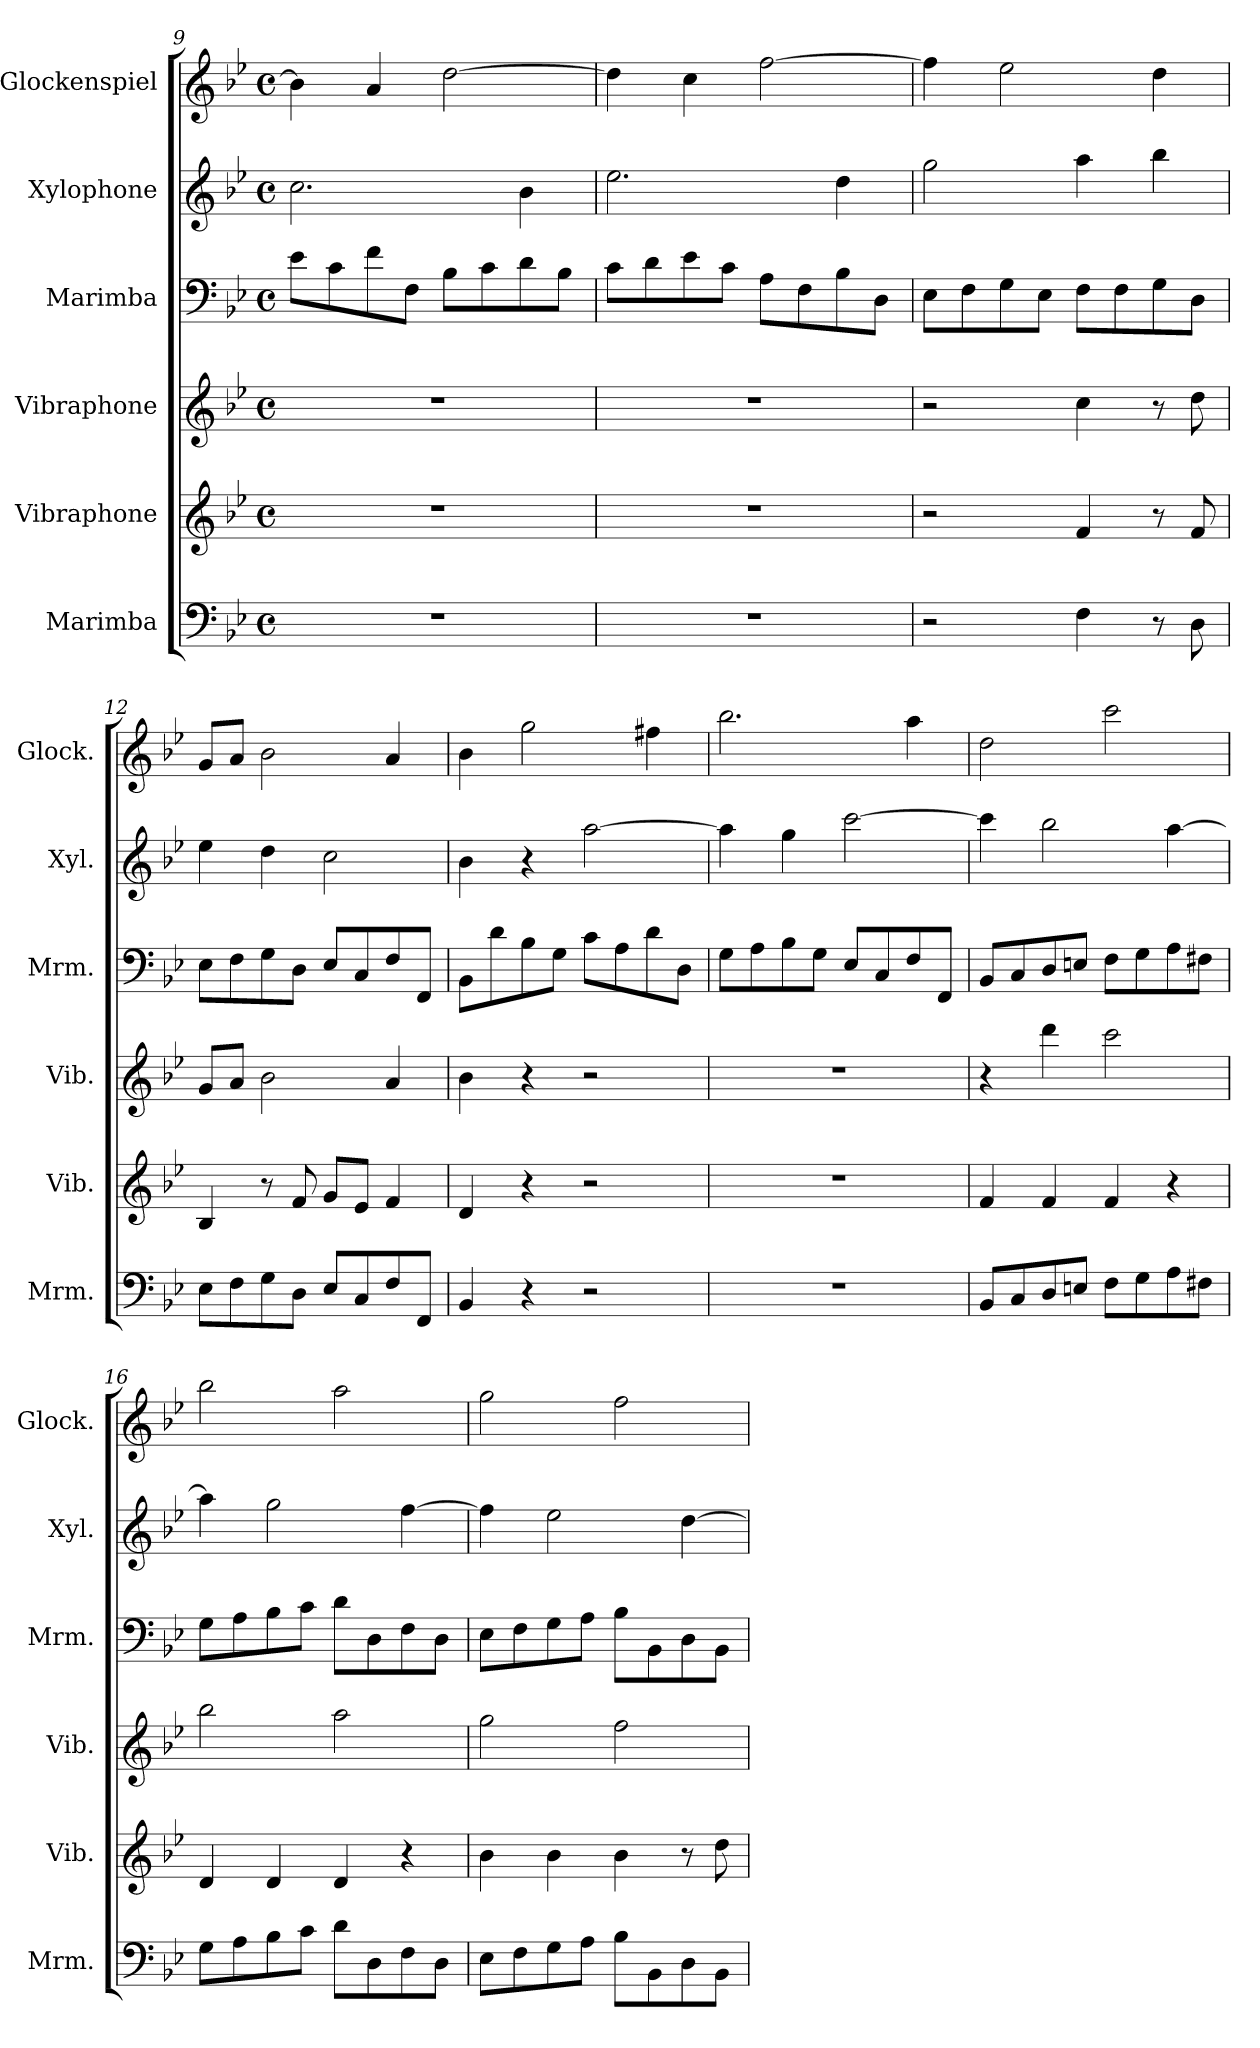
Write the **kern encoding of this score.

**kern	**kern	**kern	**kern	**kern	**kern
*part6	*part5	*part4	*part3	*part2	*part1
*staff6	*staff5	*staff4	*staff3	*staff2	*staff1
*I"Marimba	*I"Vibraphone	*I"Vibraphone	*I"Marimba	*I"Xylophone	*I"Glockenspiel
*I'Mrm.	*I'Vib.	*I'Vib.	*I'Mrm.	*I'Xyl.	*I'Glock.
*clefF4	*clefG2	*clefG2	*clefF4	*clefG2	*clefG2
*	*	*	*	*ITrd-7c-12	*ITrd-14c-24
*k[b-e-]	*k[b-e-]	*k[b-e-]	*k[b-e-]	*k[b-e-]	*k[b-e-]
*M4/4	*M4/4	*M4/4	*M4/4	*M4/4	*M4/4
*met(c)	*met(c)	*met(c)	*met(c)	*met(c)	*met(c)
=9	=9	=9	=9	=9	=9
1r	1r	1r	8e-\L	2.ccc\	4bbb-\]
.	.	.	8c\	.	.
.	.	.	8f\	.	4aaa/
.	.	.	8F\J	.	.
.	.	.	8B-\L	.	[2dddd\
.	.	.	8c\	.	.
.	.	.	8d\	4bb-\	.
.	.	.	8B-\J	.	.
=10	=10	=10	=10	=10	=10
1r	1r	1r	8c\L	2.eee-\	4dddd\]
.	.	.	8d\	.	.
.	.	.	8e-\	.	4cccc\
.	.	.	8c\J	.	.
.	.	.	8A\L	.	[2ffff\
.	.	.	8F\	.	.
.	.	.	8B-\	4ddd\	.
.	.	.	8D\J	.	.
=11	=11	=11	=11	=11	=11
2r	2r	2r	8E-\L	2ggg\	4ffff\]
.	.	.	8F\	.	.
.	.	.	8G\	.	2eeee-\
.	.	.	8E-\J	.	.
4F\	4f/	4cc\	8F\L	4aaa\	.
.	.	.	8F\	.	.
8r	8r	8r	8G\	4bbb-\	4dddd\
8D\	8f/	8dd\	8D\J	.	.
=12	=12	=12	=12	=12	=12
8E-\L	4B-/	8g/L	8E-\L	4eee-\	8ggg/L
8F\	.	8a/J	8F\	.	8aaa/J
8G\	8r	2b-\	8G\	4ddd\	2bbb-\
8D\J	8f/	.	8D\J	.	.
8E-/L	8g/L	.	8E-/L	2ccc\	.
8C/	8e-/J	.	8C/	.	.
8F/	4f/	4a/	8F/	.	4aaa/
8FF/J	.	.	8FF/J	.	.
!!LO:LB:g=z
=13	=13	=13	=13	=13	=13
4BB-/	4d/	4b-\	8BB-\L	4bb-\	4bbb-\
.	.	.	8d\	.	.
4r	4r	4r	8B-\	4r	2gggg\
.	.	.	8G\J	.	.
2r	2r	2r	8c\L	[2aaa\	.
.	.	.	8A\	.	.
.	.	.	8d\	.	4ffff#X\
.	.	.	8D\J	.	.
=14	=14	=14	=14	=14	=14
1r	1r	1r	8G\L	4aaa\]	2.bbbb-\
.	.	.	8A\	.	.
.	.	.	8B-\	4ggg\	.
.	.	.	8G\J	.	.
.	.	.	8E-/L	[2cccc\	.
.	.	.	8C/	.	.
.	.	.	8F/	.	4aaaa\
.	.	.	8FF/J	.	.
=15	=15	=15	=15	=15	=15
8BB-/L	4f/	4r	8BB-/L	4cccc\]	2dddd\
8C/	.	.	8C/	.	.
8D/	4f/	4ddd\	8D/	2bbb-\	.
8En/J	.	.	8En/J	.	.
8F\L	4f/	2ccc\	8F\L	.	2ccccc\
8G\	.	.	8G\	.	.
8A\	4r	.	8A\	[4aaa\	.
8F#X\J	.	.	8F#X\J	.	.
=16	=16	=16	=16	=16	=16
8G\L	4d/	2bb-\	8G\L	4aaa\]	2bbbb-\
8A\	.	.	8A\	.	.
8B-\	4d/	.	8B-\	2ggg\	.
8c\J	.	.	8c\J	.	.
8d\L	4d/	2aa\	8d\L	.	2aaaa\
8D\	.	.	8D\	.	.
8F\	4r	.	8F\	[4fff\	.
8D\J	.	.	8D\J	.	.
=17	=17	=17	=17	=17	=17
8E-\L	4b-\	2gg\	8E-\L	4fff\]	2gggg\
8F\	.	.	8F\	.	.
8G\	4b-\	.	8G\	2eee-\	.
8A\J	.	.	8A\J	.	.
8B-\L	4b-\	2ff\	8B-\L	.	2ffff\
8BB-\	.	.	8BB-\	.	.
8D\	8r	.	8D\	[4ddd\	.
8BB-\J	8dd\	.	8BB-\J	.	.
=	=	=	=	=	=
*-	*-	*-	*-	*-	*-
